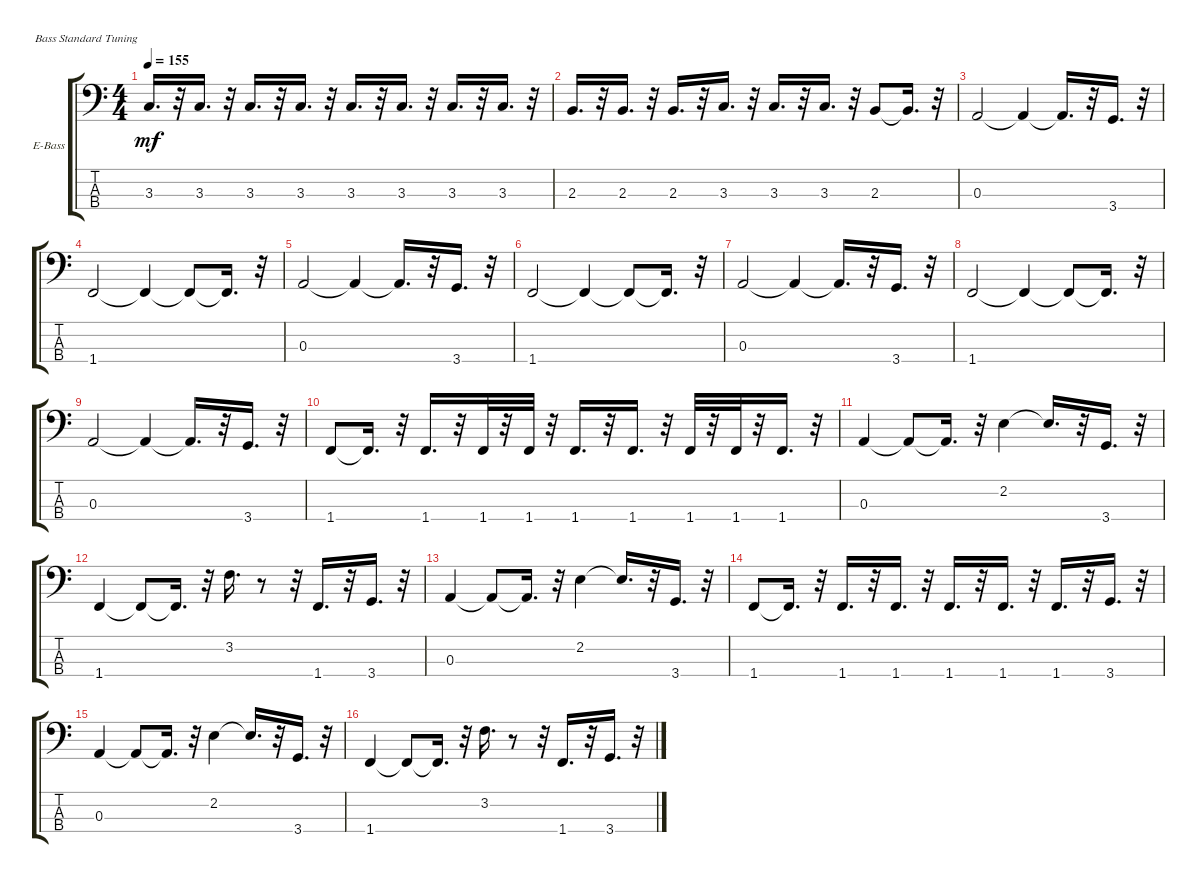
\bracketExtendMode groupsimilarinstruments
\firstSystemTrackNameOrientation horizontal
\otherSystemsTrackNameOrientation horizontal
\track ("" "E-Bass") {instrument electricbassfinger}
\staff {score tabs}
\tuning (G2 D2 A1 E1)
\ts (4 4)
\tempo 155
\clef f4
\ks c
3.3.16{d dy mf} r.32 3.3.16{d} r.32 3.3.16{d} r.32 3.3.16{d} r.32 3.3.16{d} r.32 3.3.16{d} r.32 3.3.16{d} r.32 3.3.16{d} r.32 |
2.3.16{d} r.32 2.3.16{d} r.32 2.3.16{d} r.32 3.3.16{d} r.32 3.3.16{d} r.32 3.3.16{d} r.32 2.3.8 2.3{t}.16{d} r.32 |
0.3.2 0.3{t}.4 0.3{t}.16{d} r.32 3.4.16{d} r.32 |
1.4.2 1.4{t}.4 1.4{t}.8 1.4{t}.16{d} r.32 |
0.3.2 0.3{t}.4 0.3{t}.16{d} r.32 3.4.16{d} r.32 |
1.4.2 1.4{t}.4 1.4{t}.8 1.4{t}.16{d} r.32 |
0.3.2 0.3{t}.4 0.3{t}.16{d} r.32 3.4.16{d} r.32 |
1.4.2 1.4{t}.4 1.4{t}.8 1.4{t}.16{d} r.32 |
0.3.2 0.3{t}.4 0.3{t}.16{d} r.32 3.4.16{d} r.32 |
1.4.8 1.4{t}.16{d} r.32 1.4.16{d} r.32 1.4.32 r.32 1.4.32 r.32 1.4.16{d} r.32 1.4.16{d} r.32 1.4.32 r.32 1.4.32 r.32 1.4.16{d} r.32 |
0.3.4 0.3{t}.8 0.3{t}.16{d} r.32 2.2.4 2.2{t}.16{d} r.32 3.4.16{d} r.32 |
1.4.4 1.4{t}.8 1.4{t}.16{d} r.32 3.2.16{d} r.8 r.32 1.4.16{d} r.32 3.4.16{d} r.32 |
0.3.4 0.3{t}.8 0.3{t}.16{d} r.32 2.2.4 2.2{t}.16{d} r.32 3.4.16{d} r.32 |
1.4.8 1.4{t}.16{d} r.32 1.4.16{d} r.32 1.4.16{d} r.32 1.4.16{d} r.32 1.4.16{d} r.32 1.4.16{d} r.32 3.4.16{d} r.32 |
0.3.4 0.3{t}.8 0.3{t}.16{d} r.32 2.2.4 2.2{t}.16{d} r.32 3.4.16{d} r.32 |
1.4.4 1.4{t}.8 1.4{t}.16{d} r.32 3.2.16{d} r.8 r.32 1.4.16{d} r.32 3.4.16{d} r.32
